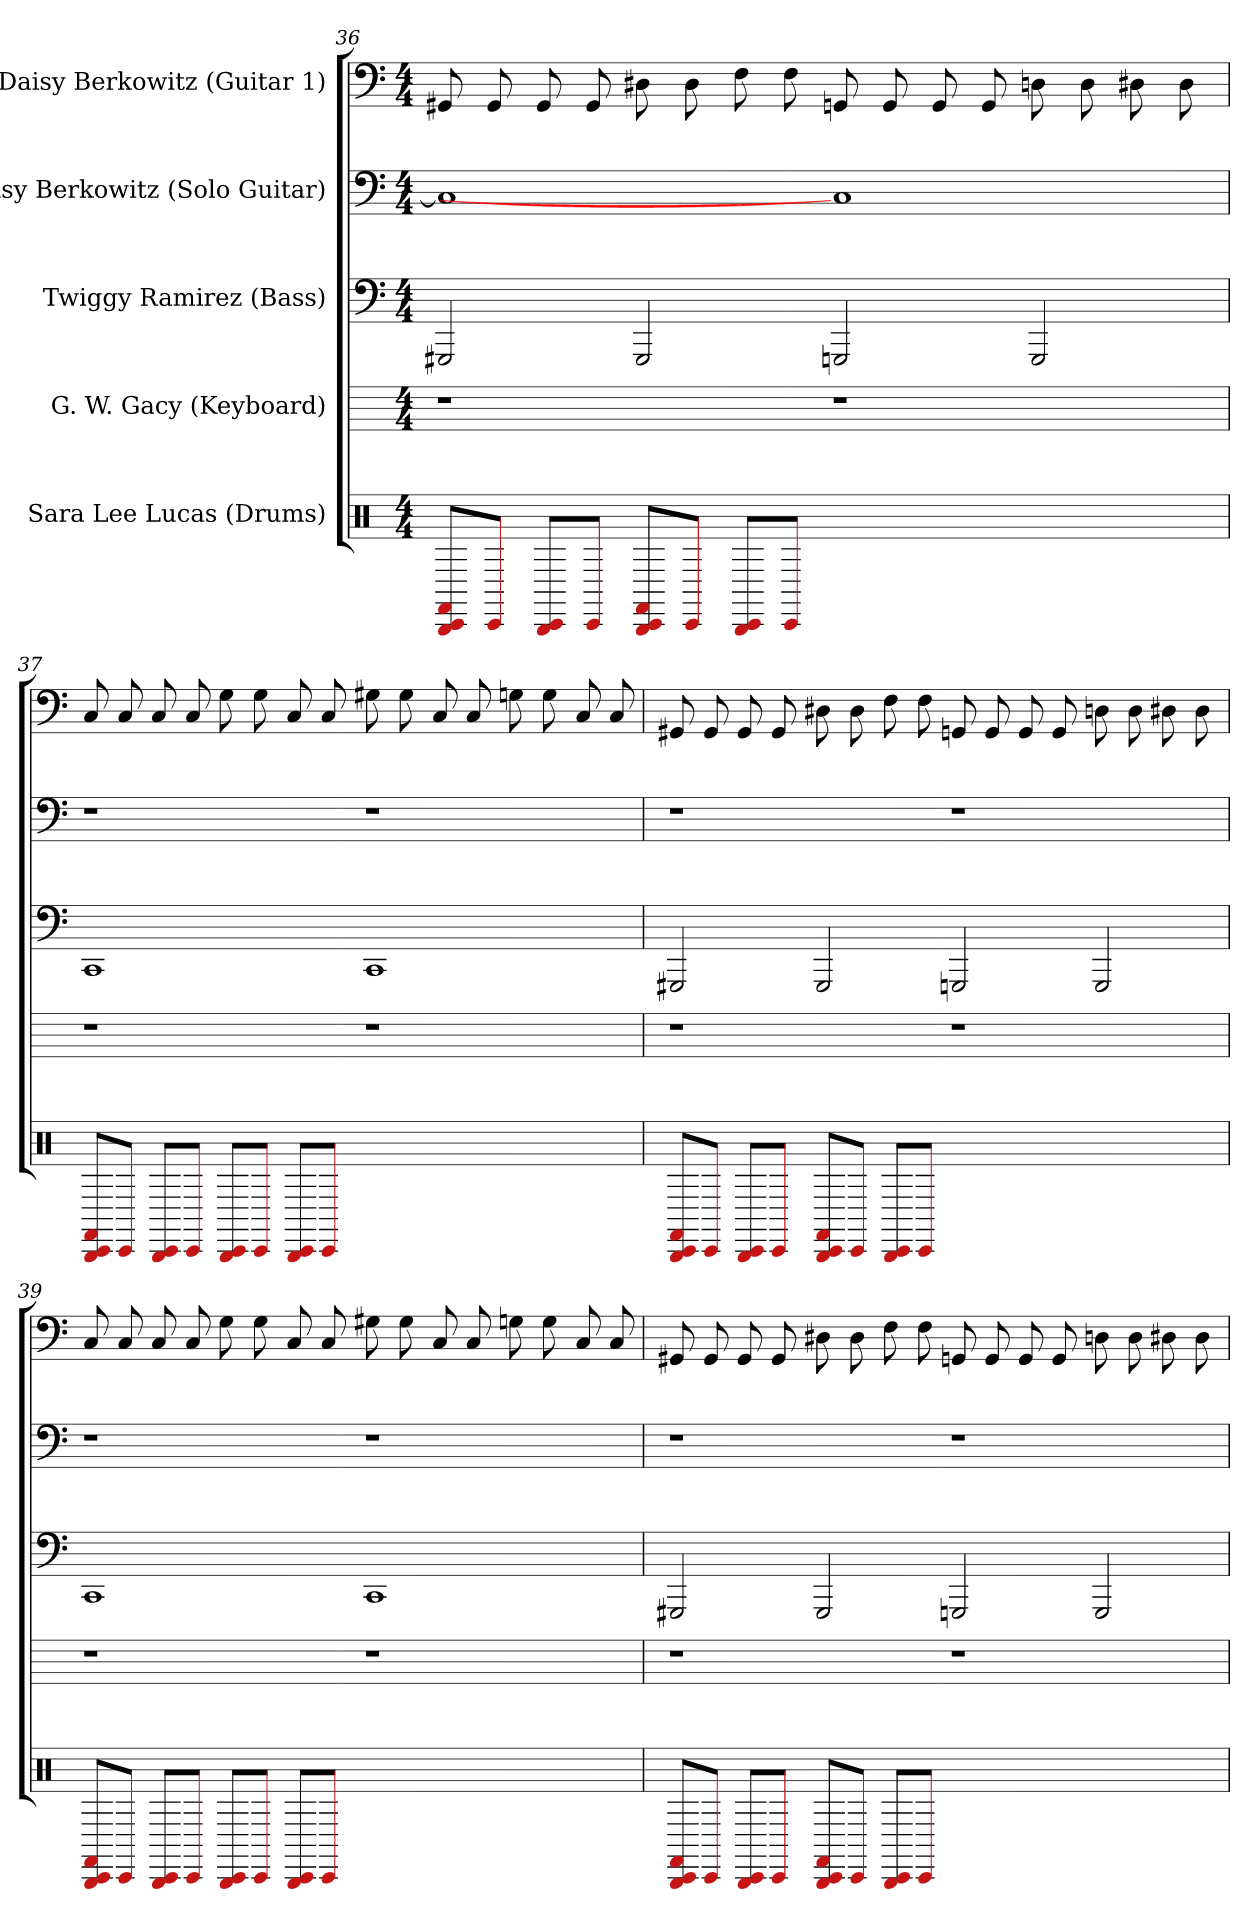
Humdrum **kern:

**kern	**kern	**kern	**kern	**kern
*part5	*part4	*part3	*part2	*part1
*staff5	*staff4	*staff3	*staff2	*staff1
*I"Sara Lee Lucas (Drums)	*I"G. W. Gacy (Keyboard)	*I"Twiggy Ramirez (Bass)	*I"Daisy Berkowitz (Solo Guitar)	*I"Daisy Berkowitz (Guitar 1)
*clefX	*	*	*	*
*k[]	*k[]	*k[]	*k[]	*k[]
*M4/4	*M4/4	*M4/4	*M4/4	*M4/4
=36	=36	=36	=36	=36
8FF/ 8CC/ 8BBB/L	1r	2GGG#	1C]	8GG#
8CC/J	.	.	.	8GG#
8CC/ 8BBB/L	.	.	.	8GG#
8CC/J	.	.	.	8GG#
8FF/ 8CC/ 8BBB/L	.	2GGG#	.	8D#
8CC/J	.	.	.	8D#
8CC/ 8BBB/L	.	.	.	8F
8CC/J	.	.	.	8F
1ryy	1r	2GGG	1C]	8GG
.	.	.	.	8GG
.	.	.	.	8GG
.	.	.	.	8GG
.	.	2GGG	.	8D
.	.	.	.	8D
.	.	.	.	8D#
.	.	.	.	8D#
=37	=37	=37	=37	=37
8FF/ 8CC/ 8BBB/L	1r	1CC	1r	8C
8CC/J	.	.	.	8C
8CC/ 8BBB/L	.	.	.	8C
8CC/J	.	.	.	8C
8CC/ 8BBB/L	.	.	.	8G
8CC/J	.	.	.	8G
8CC/ 8BBB/L	.	.	.	8C
8CC/J	.	.	.	8C
1ryy	1r	1CC	1r	8G#
.	.	.	.	8G#
.	.	.	.	8C
.	.	.	.	8C
.	.	.	.	8G
.	.	.	.	8G
.	.	.	.	8C
.	.	.	.	8C
=38	=38	=38	=38	=38
8FF/ 8CC/ 8BBB/L	1r	2GGG#	1r	8GG#
8CC/J	.	.	.	8GG#
8CC/ 8BBB/L	.	.	.	8GG#
8CC/J	.	.	.	8GG#
8FF/ 8CC/ 8BBB/L	.	2GGG#	.	8D#
8CC/J	.	.	.	8D#
8CC/ 8BBB/L	.	.	.	8F
8CC/J	.	.	.	8F
1ryy	1r	2GGG	1r	8GG
.	.	.	.	8GG
.	.	.	.	8GG
.	.	.	.	8GG
.	.	2GGG	.	8D
.	.	.	.	8D
.	.	.	.	8D#
.	.	.	.	8D#
=39	=39	=39	=39	=39
8FF/ 8CC/ 8BBB/L	1r	1CC	1r	8C
8CC/J	.	.	.	8C
8CC/ 8BBB/L	.	.	.	8C
8CC/J	.	.	.	8C
8CC/ 8BBB/L	.	.	.	8G
8CC/J	.	.	.	8G
8CC/ 8BBB/L	.	.	.	8C
8CC/J	.	.	.	8C
1ryy	1r	1CC	1r	8G#
.	.	.	.	8G#
.	.	.	.	8C
.	.	.	.	8C
.	.	.	.	8G
.	.	.	.	8G
.	.	.	.	8C
.	.	.	.	8C
=40	=40	=40	=40	=40
8FF/ 8CC/ 8BBB/L	1r	2GGG#	1r	8GG#
8CC/J	.	.	.	8GG#
8CC/ 8BBB/L	.	.	.	8GG#
8CC/J	.	.	.	8GG#
8FF/ 8CC/ 8BBB/L	.	2GGG#	.	8D#
8CC/J	.	.	.	8D#
8CC/ 8BBB/L	.	.	.	8F
8CC/J	.	.	.	8F
1ryy	1r	2GGG	1r	8GG
.	.	.	.	8GG
.	.	.	.	8GG
.	.	.	.	8GG
.	.	2GGG	.	8D
.	.	.	.	8D
.	.	.	.	8D#
.	.	.	.	8D#
=	=	=	=	=
*-	*-	*-	*-	*-
